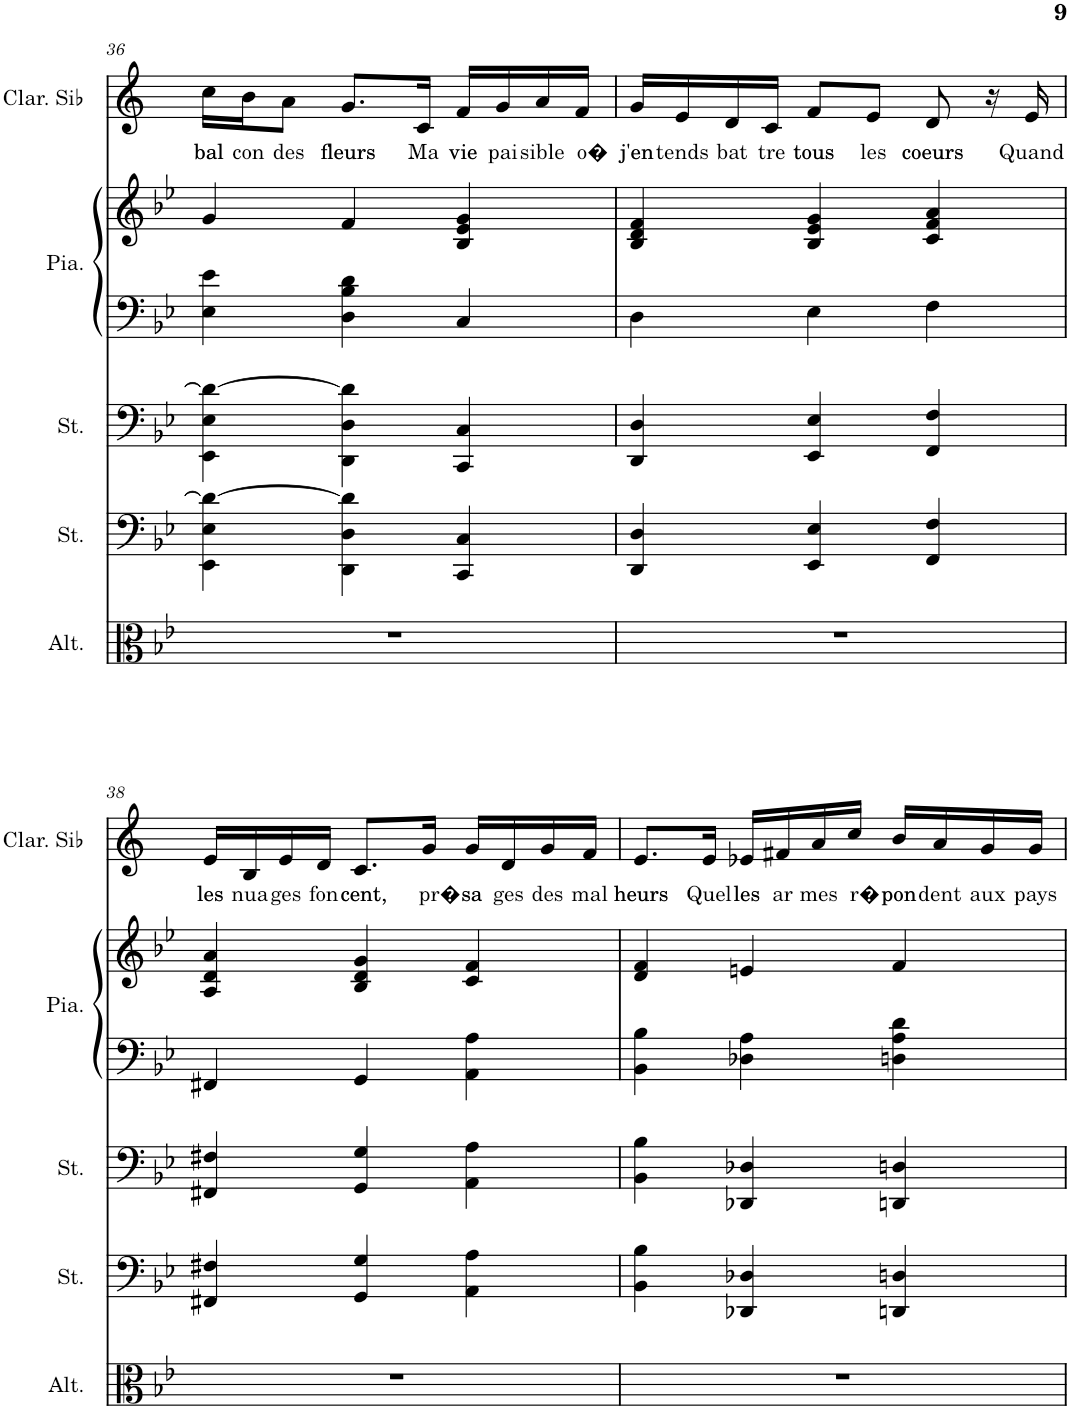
**kern	**kern	**kern	**kern	**kern	**kern	**text
*part5	*part4	*part3	*part2	*part2	*part1	*part1
*staff6	*staff5	*staff4	*staff3	*staff2	*staff1	*staff1
*I"Altos	*I"Cordes	*I"Cordes	*I"Piano	*	*I"Clarinette en Sib	*
*I'Alt.	*	*	*I'Pia.	*	*I'Clar. Sib	*
!!LO:PB:g=z
*clefC3	*clefF4	*clefF4	*clefG2	*clefG2	*clefG2	*
*	*	*	*	*	*Trd1c2	*
*k[b-e-]	*k[b-e-]	*k[b-e-]	*k[b-e-]	*k[b-e-]	*k[]	*
*M3/4	*M3/4	*M3/4	*M3/4	*M3/4	*M3/4	*
=36	=36	=36	=36	=36	=36	=36
!	!	!	!	!	!	!LO:LY:b
2.r	4EE-\ 4E-\ 4d\_	4EE-\ 4E-\ 4d\_	4E-\ 4e-\	4g/	16cc\LL	bal
!	!	!	!	!	!	!LO:LY:b
.	.	.	.	.	16b\J	con
!	!	!	!	!	!	!LO:LY:b
.	.	.	.	.	8a\J	des
!	!	!	!	!	!	!LO:LY:b
.	4DD\ 4D\ 4d\]	4DD\ 4D\ 4d\]	4D\ 4B-\ 4d\	4f/	8.g/L	fleurs
!	!	!	!	!	!	!LO:LY:b
.	.	.	.	.	16c/Jk	Ma
!	!	!	!	!	!	!LO:LY:b
.	4CC/ 4C/	4CC/ 4C/	4C/	4B-/ 4e-/ 4g/	16f/LL	vie
!	!	!	!	!	!	!LO:LY:b
.	.	.	.	.	16g/	pai
!	!	!	!	!	!	!LO:LY:b
.	.	.	.	.	16a/	sible
!	!	!	!	!	!	!LO:LY:b
.	.	.	.	.	16f/JJ	o�
=37	=37	=37	=37	=37	=37	=37
!	!	!	!	!	!	!LO:LY:b
2.r	4DD/ 4D/	4DD/ 4D/	4D\	4B-/ 4d/ 4f/	16g/LL	j'en
!	!	!	!	!	!	!LO:LY:b
.	.	.	.	.	16e/	tends
!	!	!	!	!	!	!LO:LY:b
.	.	.	.	.	16d/	bat
!	!	!	!	!	!	!LO:LY:b
.	.	.	.	.	16c/JJ	tre
!	!	!	!	!	!	!LO:LY:b
.	4EE-/ 4E-/	4EE-/ 4E-/	4E-\	4B-/ 4e-/ 4g/	8f/L	tous
!	!	!	!	!	!	!LO:LY:b
.	.	.	.	.	8e/J	les
!	!	!	!	!	!	!LO:LY:b
.	4FF/ 4F/	4FF/ 4F/	4F\	4c/ 4f/ 4a/	8d/	coeurs
.	.	.	.	.	16r	.
!	!	!	!	!	!	!LO:LY:b
.	.	.	.	.	16e/	Quand
!!LO:LB:g=z
=38	=38	=38	=38	=38	=38	=38
!	!	!	!	!	!	!LO:LY:b
2.r	4FF#X/ 4F#X/	4FF#X/ 4F#X/	4FF#X/	4A/ 4d/ 4a/	16e/LL	les
!	!	!	!	!	!	!LO:LY:b
.	.	.	.	.	16B/	nua
!	!	!	!	!	!	!LO:LY:b
.	.	.	.	.	16e/	ges
!	!	!	!	!	!	!LO:LY:b
.	.	.	.	.	16d/JJ	fon
!	!	!	!	!	!	!LO:LY:b
.	4GG/ 4G/	4GG/ 4G/	4GG/	4B-/ 4d/ 4g/	8.c/L	cent,
!	!	!	!	!	!	!LO:LY:b
.	.	.	.	.	16g/Jk	pr�
!	!	!	!	!	!	!LO:LY:b
.	4AA\ 4A\	4AA\ 4A\	4AA\ 4A\	4c/ 4f/	16g/LL	sa
!	!	!	!	!	!	!LO:LY:b
.	.	.	.	.	16d/	ges
!	!	!	!	!	!	!LO:LY:b
.	.	.	.	.	16g/	des
!	!	!	!	!	!	!LO:LY:b
.	.	.	.	.	16f/JJ	mal
=39	=39	=39	=39	=39	=39	=39
!	!	!	!	!	!	!LO:LY:b
2.r	4BB-\ 4B-\	4BB-\ 4B-\	4BB-\ 4B-\	4d/ 4f/	8.e/L	heurs
!	!	!	!	!	!	!LO:LY:b
.	.	.	.	.	16e/Jk	Quel
!	!	!	!	!	!	!LO:LY:b
.	4DD-X/ 4D-X/	4DD-X/ 4D-X/	4D-X\ 4A\	4en/	16e-X/LL	les
!	!	!	!	!	!	!LO:LY:b
.	.	.	.	.	16f#X/	ar
!	!	!	!	!	!	!LO:LY:b
.	.	.	.	.	16a/	mes
!	!	!	!	!	!	!LO:LY:b
.	.	.	.	.	16cc/JJ	r�
!	!	!	!	!	!	!LO:LY:b
.	4DDn/ 4Dn/	4DDn/ 4Dn/	4Dn\ 4A\ 4d\	4f/	16b/LL	pon
!	!	!	!	!	!	!LO:LY:b
.	.	.	.	.	16a/	dent
!	!	!	!	!	!	!LO:LY:b
.	.	.	.	.	16g/	aux
!	!	!	!	!	!	!LO:LY:b
.	.	.	.	.	16g/JJ	pays
=	=	=	=	=	=	=
*-	*-	*-	*-	*-	*-	*-
